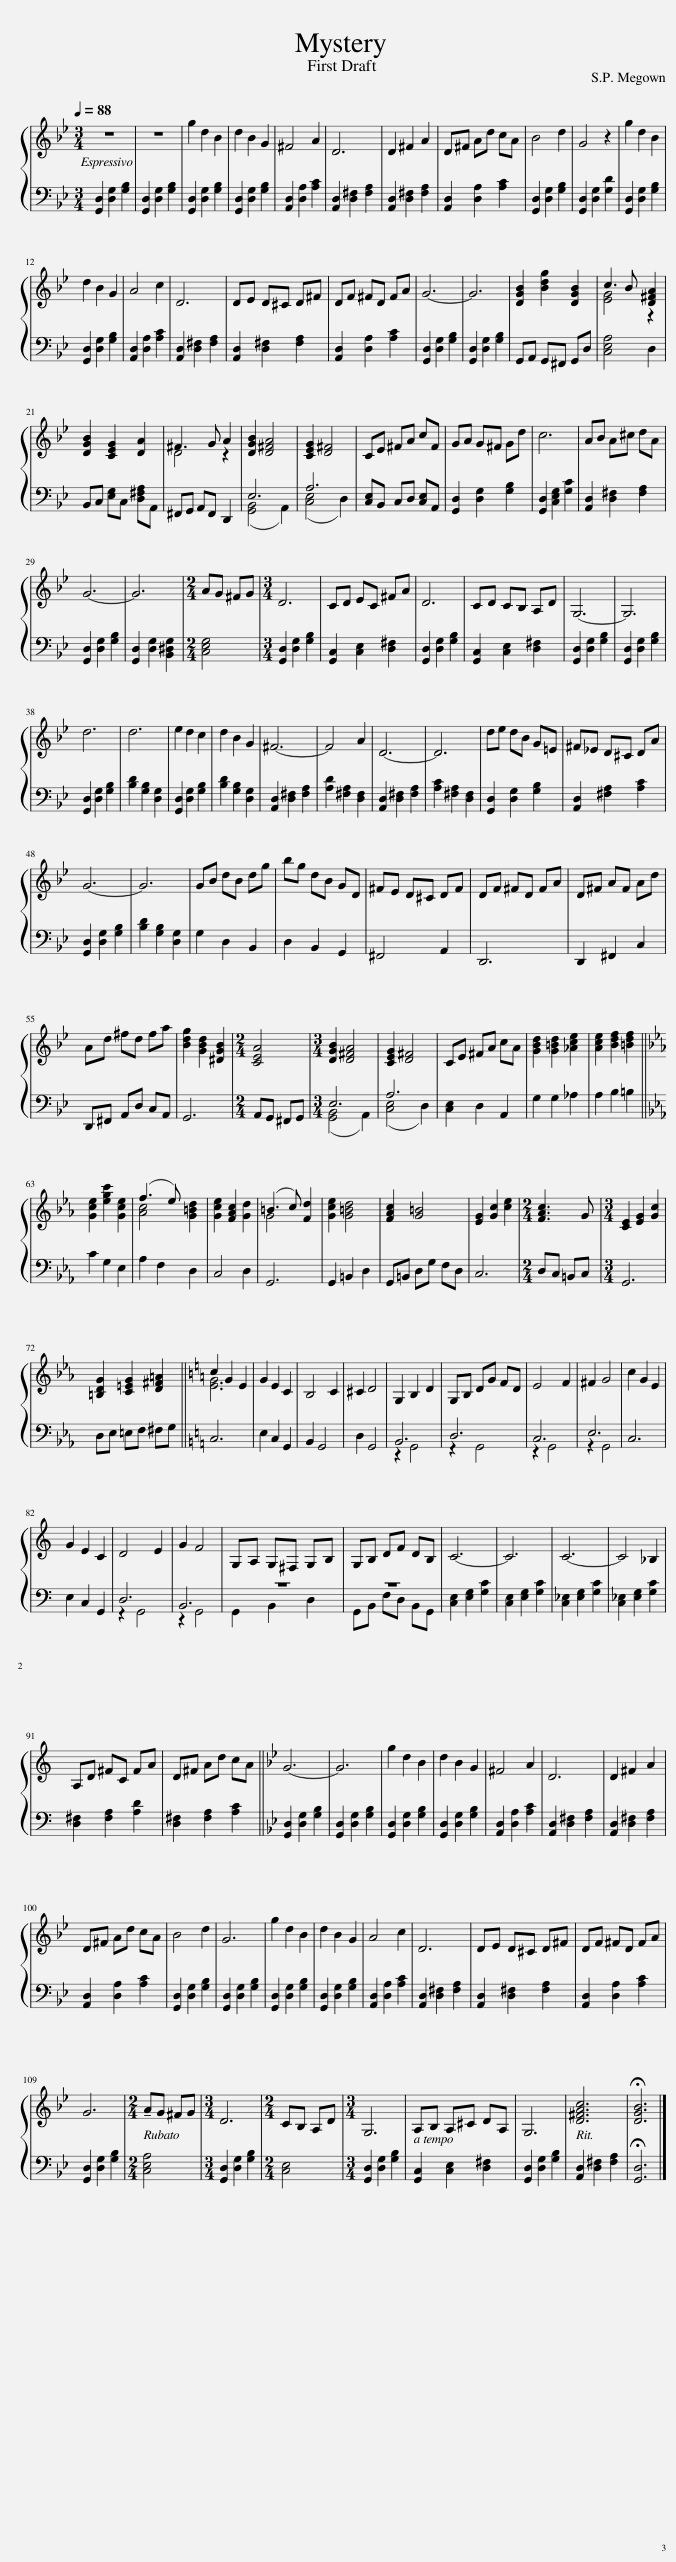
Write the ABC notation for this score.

X:1
%%score { ( 1 3 ) | ( 2 4 ) }
L:1/8
Q:1/4=88
M:3/4
I:linebreak $
K:Bb
V:1 treble
V:3 treble
V:2 bass
V:4 bass
V:1
 z6 | z6 | g2 d2 B2 | d2 B2 G2 | ^F4 A2 | %5
 D6 | D2 ^F2 A2 | D^F Ad cA | B4 d2 | G4 z2 | %10
 g2 d2 B2 |$ d2 B2 G2 | A4 c2 | D6 | DE D^C D^F | %15
 DF ^FD FA | G6- | G6 | [DGB]2 [Bdg]2 [DGB]2 | c3 B [D^FA]2 |$ %20
 [DGB]2 [CEG]2 [DA]2 | ^F3 G A2 | [DGB]2 [D^FA]4 | [CEG]2 [D^F]4 | CE ^FA cF | %25
 GA G^F Gd | c6 | AB A^c dA |$ G6- | G6 | %30
[M:2/4] AG ^FG |[M:3/4] D6 | CD EC ^FA | D6 | CD CB, A,D | %35
 G,6- | G,6 |$ d6 | d6 | e2 d2 c2 | %40
 d2 B2 G2 | ^F6- | F4 A2 | D6- | D6 | %45
 de dB G=E | ^F_E D^C DA |$ G6- | G6 | GB dB dg | %50
 bg dB GD | ^FE D^C DF | DF ^FD FA | D^F AF Ad |$ Ad ^fd fa | %55
 [Bdg]2 [GBd]2 [^DGB]2 |[M:2/4] [CEA]4 |[M:3/4] [DGB]2 [D^FA]4 | [CEG]2 [D^F]4 | CE ^FA cA | %60
 [GBd]2 [G=Bd]2 [_Ace]2 | [Ace]2 [Bdf]2 [=Bdf]2 ||$[K:Eb] [Gce]2 [egc']2 [Gce]2 | (f3 e) [G=Bd]2 | [Gce]2 [FAc]2 [Gd]2 | %65
 (=B3 c) [Fd]2 | [Gce]2 [G=Bd]4 | [FAc]2 [G=B]4 | [EG]2 [Gc]2 [ce]2 |[M:2/4] [FAc]3 G | %70
[M:3/4] [CE]2 [EG]2 [Gc]2 |$ [=B,DG]2 [C=EG]2 [D^F=A]2 ||[K:C] c2 G2 E2 | G2 E2 C2 | B,4 C2 | %75
 ^C2 D4 | G,2 B,2 D2 | G,B, DG FD | E4 F2 | ^F2 G4 | %80
 c2 G2 E2 |$ G2 E2 C2 | D4 E2 | G2 F4 | G,A, G,^F, G,B, | %85
 G,B, DF DB, | C6- | C6 | C6- | C4 _B,2 |$ %90
 A,D ^FC FA | D^F Ad cA ||[K:Bb] G6- | G6 | g2 d2 B2 | %95
 d2 B2 G2 | ^F4 A2 | D6 | D2 ^F2 A2 |$ D^F Ad cA | %100
 B4 d2 | G6 | g2 d2 B2 | d2 B2 G2 | A4 c2 | %105
 D6 | DE D^C D^F | DF ^FD FA |$ G6 |[M:2/4] !tenuto!AG ^FG | %110
[M:3/4] D6 |[M:2/4] CB, A,D |[M:3/4] G,6 | A,B, A,^C DA, | G,6 | %115
 [D^FAc]6 | !fermata![DGB]6 |] %117
V:2
 [G,,D,]2 [D,G,]2 [G,B,]2 | [G,,D,]2 [D,G,]2 [G,B,]2 | [G,,D,]2 [D,G,]2 [G,B,]2 | [G,,D,]2 [D,G,]2 [G,B,]2 | [A,,D,]2 [D,A,]2 [A,C]2 | %5
 [A,,D,]2 [D,^F,]2 [F,A,]2 | [A,,D,]2 [D,^F,]2 [F,A,]2 | [A,,D,]2 [D,A,]2 [A,C]2 | [G,,D,]2 [D,G,]2 [G,B,]2 | [G,,D,]2 [D,G,]2 [G,D]2 | %10
 [G,,D,]2 [D,G,]2 [G,B,]2 |$ [G,,D,]2 [D,G,]2 [G,B,]2 | [A,,D,]2 [D,A,]2 [A,C]2 | [A,,D,]2 [D,^F,]2 [F,A,]2 | [A,,D,]2 [D,^F,]2 [F,A,]2 | %15
 [A,,D,]2 [D,A,]2 [A,C]2 | [G,,D,]2 [D,G,]2 [G,B,]2 | [G,,D,]2 [D,G,]2 [G,B,]2 | G,,A,, G,,^F,, G,,D, | [C,E,A,]4 D,2 |$ %20
 B,,C, [E,G,]C, [D,^F,A,]A,, | ^F,,G,, A,,F,, D,,2 | E,6 | A,6 | [C,E,]B,, C,D, [C,E,]A,, | %25
 [G,,D,]2 [D,G,]2 [G,B,]2 | [G,,D,]2 [C,E,G,]2 [G,C]2 | [A,,D,]2 [D,^F,]2 [F,A,]2 |$ [G,,D,]2 [D,G,]2 [G,B,]2 | [G,,D,]2 [D,G,]2 [B,,^D,G,]2 | %30
[M:2/4] [C,E,G,]4 |[M:3/4] [G,,D,]2 [D,G,]2 [G,B,]2 | [G,,C,]2 [C,E,]2 [D,^F,]2 | [G,,D,]2 [D,G,]2 [G,B,]2 | [G,,C,]2 [C,E,]2 [D,^F,]2 | %35
 [G,,D,]2 [D,G,]2 [G,B,]2 | [G,,D,]2 [D,G,]2 [G,B,]2 |$ [G,,D,]2 [D,G,]2 [G,B,]2 | [B,D]2 [G,B,]2 [D,G,]2 | [G,,D,]2 [D,G,]2 [G,B,]2 | %40
 [B,D]2 [G,B,]2 [D,G,]2 | [A,,D,]2 [D,^F,]2 [F,A,]2 | [A,D]2 [^F,A,]2 [D,F,]2 | [A,,D,]2 [D,^F,]2 [F,A,]2 | [A,C]2 [^F,A,]2 [D,F,]2 | %45
 [G,,D,]2 [D,G,]2 [G,B,]2 | [A,,D,]2 [^F,A,]2 [A,C]2 |$ [G,,D,]2 [D,G,]2 [G,B,]2 | [B,D]2 [G,B,]2 [D,G,]2 | G,2 D,2 B,,2 | %50
 D,2 B,,2 G,,2 | ^F,,4 A,,2 | D,,6 | D,,2 ^F,,2 C,2 |$ D,,^F,, A,,D, C,A,, | %55
 G,,6 |[M:2/4] A,,G,, ^F,,G,, |[M:3/4] E,6 | A,6 | [C,E,]2 D,2 A,,2 | %60
 G,2 G,2 _A,2 | A,2 B,2 =B,2 ||$[K:Eb] C2 G,2 E,2 | A,2 F,2 D,2 | C,4 D,2 | %65
 G,,6 | G,,2 =B,,2 D,2 | G,,=B,, D,G, F,D, | C,6 |[M:2/4] D,C, =B,,C, | %70
[M:3/4] G,,6 |$ D,E, =E,F, ^F,G, ||[K:C] C,6 | E,2 C,2 G,,2 | B,,2 G,,4 | %75
 D,2 G,,4 | B,,6 | D,6 | C,6 | E,6 | %80
 C,6 |$ E,2 C,2 G,,2 | D,6 | B,,6 | z6 | %85
 z6 | [C,E,]2 [E,G,]2 [G,C]2 | [C,E,]2 [E,G,]2 [G,C]2 | [C,_E,]2 [E,G,]2 [G,C]2 | [C,_E,]2 [E,G,]2 [G,C]2 |$ %90
 [D,^F,]2 [F,A,]2 [A,D]2 | [D,^F,]2 [F,A,]2 [A,C]2 ||[K:Bb] [G,,D,]2 [D,G,]2 [G,B,]2 | [G,,D,]2 [D,G,]2 [G,B,]2 | [G,,D,]2 [D,G,]2 [G,B,]2 | %95
 [G,,D,]2 [D,G,]2 [G,B,]2 | [A,,D,]2 [D,A,]2 [A,C]2 | [A,,D,]2 [D,^F,]2 [F,A,]2 | [A,,D,]2 [D,^F,]2 [F,A,]2 |$ [A,,D,]2 [D,A,]2 [A,C]2 | %100
 [G,,D,]2 [D,G,]2 [G,B,]2 | [G,,D,]2 [D,G,]2 [G,B,]2 | [G,,D,]2 [D,G,]2 [G,B,]2 | [G,,D,]2 [D,G,]2 [G,B,]2 | [A,,D,]2 [D,A,]2 [A,C]2 | %105
 [A,,D,]2 [D,^F,]2 [F,A,]2 | [A,,D,]2 [D,^F,]2 [F,A,]2 | [A,,D,]2 [D,A,]2 [A,C]2 |$ [G,,D,]2 [D,G,]2 [G,B,]2 |[M:2/4] [C,E,A,]4 | %110
[M:3/4] [G,,D,]2 [D,G,]2 [G,B,]2 |[M:2/4] [C,E,]4 |[M:3/4] [G,,D,]2 [D,G,]2 [G,B,]2 | [G,,C,]2 [C,E,]2 [D,^F,]2 | [G,,D,]2 [D,G,]2 [G,B,]2 | %115
 [A,,D,]2 [D,^F,]2 [F,A,]2 | !fermata![G,,D,]6 |] %117
V:3
 x6 | x6 | x6 | x6 | x6 | %5
 x6 | x6 | x6 | x6 | x6 | %10
 x6 |$ x6 | x6 | x6 | x6 | %15
 x6 | x6 | x6 | x6 | [EG]4 z2 |$ %20
 x6 | D4 z2 | x6 | x6 | x6 | %25
 x6 | x6 | x6 |$ x6 | x6 | %30
[M:2/4] x4 |[M:3/4] x6 | x6 | x6 | x6 | %35
 x6 | x6 |$ x6 | x6 | x6 | %40
 x6 | x6 | x6 | x6 | x6 | %45
 x6 | x6 |$ x6 | x6 | x6 | %50
 x6 | x6 | x6 | x6 |$ x6 | %55
 x6 |[M:2/4] x4 |[M:3/4] x6 | x6 | x6 | %60
 x6 | x6 ||$[K:Eb] x6 | [Ac]4 x2 | x6 | %65
 G4 x2 | x6 | x6 | x6 |[M:2/4] x4 | %70
[M:3/4] x6 |$ x6 ||[K:C] [EG]6 | x6 | x6 | %75
 x6 | x6 | x6 | x6 | x6 | %80
 x6 |$ x6 | x6 | x6 | x6 | %85
 x6 | x6 | x6 | x6 | x6 |$ %90
 x6 | x6 ||[K:Bb] x6 | x6 | x6 | %95
 x6 | x6 | x6 | x6 |$ x6 | %100
 x6 | x6 | x6 | x6 | x6 | %105
 x6 | x6 | x6 |$ x6 |[M:2/4] x4 | %110
[M:3/4] x6 |[M:2/4] x4 |[M:3/4] x6 | x6 | x6 | %115
 x6 | x6 |] %117
V:4
 x6 | x6 | x6 | x6 | x6 | %5
 x6 | x6 | x6 | x6 | x6 | %10
 x6 |$ x6 | x6 | x6 | x6 | %15
 x6 | x6 | x6 | x6 | x6 |$ %20
 x6 | x6 | ([G,,B,,]4 A,,2) | ([C,E,]4 D,2) | x6 | %25
 x6 | x6 | x6 |$ x6 | x6 | %30
[M:2/4] x4 |[M:3/4] x6 | x6 | x6 | x6 | %35
 x6 | x6 |$ x6 | x6 | x6 | %40
 x6 | x6 | x6 | x6 | x6 | %45
 x6 | x6 |$ x6 | x6 | x6 | %50
 x6 | x6 | x6 | x6 |$ x6 | %55
 x6 |[M:2/4] x4 |[M:3/4] ([G,,B,,]4 A,,2) | ([C,E,]4 D,2) | x6 | %60
 x6 | x6 ||$[K:Eb] x6 | x6 | x6 | %65
 x6 | x6 | x6 | x6 |[M:2/4] x4 | %70
[M:3/4] x6 |$ x6 ||[K:C] x6 | x6 | x6 | %75
 x6 | z2 G,,4 | z2 G,,4 | z2 G,,4 | z2 G,,4 | %80
 x6 |$ x6 | z2 G,,4 | z2 G,,4 | G,,2 B,,2 D,2 | %85
 G,,B,, F,D, B,,G,, | x6 | x6 | x6 | x6 |$ %90
 x6 | x6 ||[K:Bb] x6 | x6 | x6 | %95
 x6 | x6 | x6 | x6 |$ x6 | %100
 x6 | x6 | x6 | x6 | x6 | %105
 x6 | x6 | x6 |$ x6 |[M:2/4] x4 | %110
[M:3/4] x6 |[M:2/4] x4 |[M:3/4] x6 | x6 | x6 | %115
 x6 | x6 |] %117
